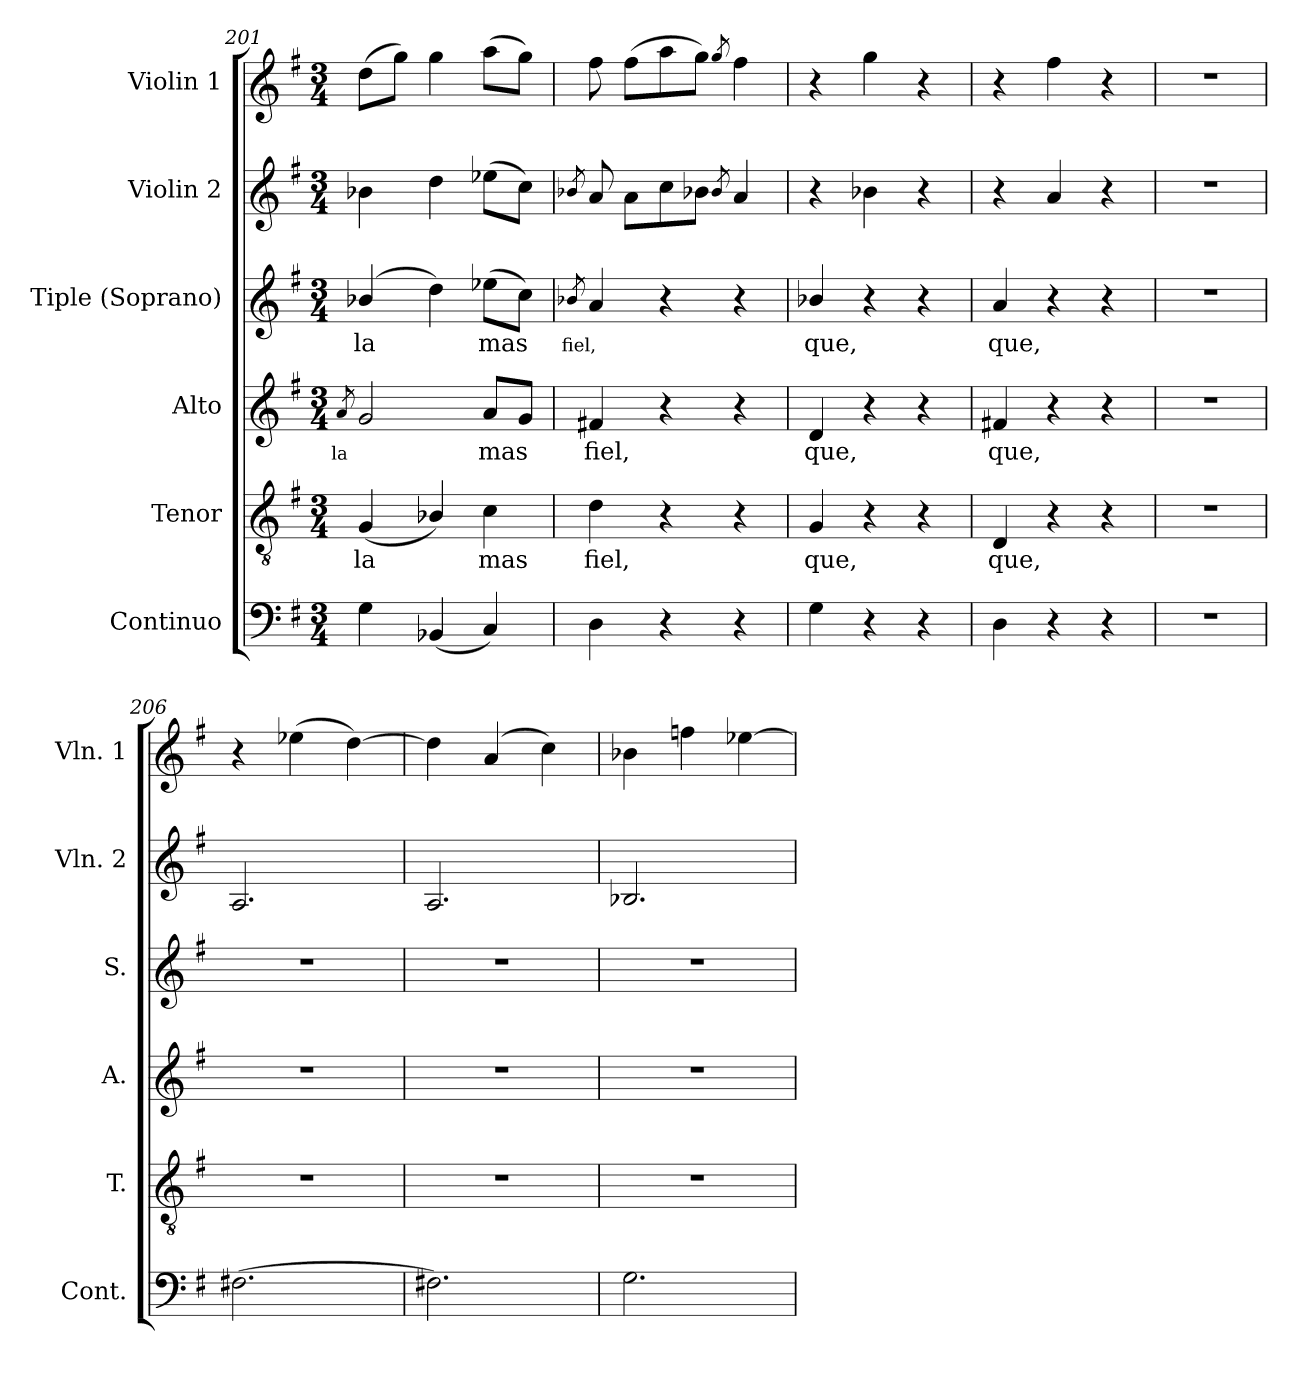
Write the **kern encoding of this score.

**kern	**kern	**text	**kern	**text	**kern	**text	**kern	**kern
*part6	*part5	*part5	*part4	*part4	*part3	*part3	*part2	*part1
*staff6	*staff5	*staff5	*staff4	*staff4	*staff3	*staff3	*staff2	*staff1
*I"Continuo	*I"Tenor	*	*I"Alto	*	*I"Tiple (Soprano)	*	*I"Violin 2	*I"Violin 1
*I'Cont.	*I'T.	*	*I'A.	*	*I'S.	*	*I'Vln. 2	*I'Vln. 1
*clefF4	*clefGv2	*	*clefG2	*	*clefG2	*	*clefG2	*clefG2
*	*ITrd7c12	*	*	*	*	*	*	*
*k[f#]	*k[f#]	*	*k[f#]	*	*k[f#]	*	*k[f#]	*k[f#]
*G:	*G:	*	*G:	*	*G:	*	*G:	*G:
*M3/4	*M3/4	*	*M3/4	*	*M3/4	*	*M3/4	*M3/4
=201	=201	=201	=201	=201	=201	=201	=201	=201
!	!	!	!	!LO:LY:b:color=#000000	!	!	!	!
.	.	.	8qai/	la	.	.	.	.
!	!	!LO:LY:b:color=#000000	!	!	!	!	!	!
!	!	!	!	!	!	!LO:LY:b:color=#000000	!	!
4Gi\	(4GGi/	la	2gi/	.	(4b-Xi/	la	4b-Xi\	(8ddi\L
.	.	.	.	.	.	.	.	8ggi\J)
(4BB-Xi/	4BB-Xi/)	.	.	.	4ddi\)	.	4ddi\	4ggi\
!	!	!LO:LY:b:color=#000000	!	!	!	!	!	!
!	!	!	!	!LO:LY:b:color=#000000	!	!	!	!
!	!	!	!	!	!	!LO:LY:b:color=#000000	!	!
4Ci/)	4Ci\	mas	8ai/L	mas	(8ee-Xi\L	mas	(8ee-Xi\L	(8aai\L
.	.	.	8gi/J	.	8cci\J)	.	8cci\J)	8ggi\J)
=202	=202	=202	=202	=202	=202	=202	=202	=202
!	!	!	!	!	!	!LO:LY:b:color=#000000	!	!
.	.	.	.	.	8qb-Xi/	fiel,	8qb-Xi/	.
!	!	!LO:LY:b:color=#000000	!	!	!	!	!	!
!	!	!	!	!LO:LY:b:color=#000000	!	!	!	!
4Di\	4Di\	fiel,	4f#Xi/	fiel,	4ai/	.	8ai/	8ff#i\
.	.	.	.	.	.	.	8ai\L	(8ff#i\L
4r	4r	.	4r	.	4r	.	8cci\	8aai\
.	.	.	.	.	.	.	8b-i\J	8ggi\J)
.	.	.	.	.	.	.	8qb-i/	8qggi/
4r	4r	.	4r	.	4r	.	4ai/	4ff#i\
=203	=203	=203	=203	=203	=203	=203	=203	=203
!	!	!LO:LY:b:color=#000000	!	!	!	!	!	!
!	!	!	!	!LO:LY:b:color=#000000	!	!	!	!
!	!	!	!	!	!	!LO:LY:b:color=#000000	!	!
4Gi\	4GGi/	que,	4di/	que,	4b-Xi/	que,	4r	4r
4r	4r	.	4r	.	4r	.	4b-Xi\	4ggi\
4r	4r	.	4r	.	4r	.	4r	4r
=204	=204	=204	=204	=204	=204	=204	=204	=204
!	!	!LO:LY:b:color=#000000	!	!	!	!	!	!
!	!	!	!	!LO:LY:b:color=#000000	!	!	!	!
!	!	!	!	!	!	!LO:LY:b:color=#000000	!	!
4Di\	4DDi/	que,	4f#Xi/	que,	4ai/	que,	4r	4r
4r	4r	.	4r	.	4r	.	4ai/	4ff#i\
4r	4r	.	4r	.	4r	.	4r	4r
!!LO:LB:g=z
=205	=205	=205	=205	=205	=205	=205	=205	=205
!LO:N:vis=1	!LO:N:vis=1	!	!LO:N:vis=1	!	!LO:N:vis=1	!	!LO:N:vis=1	!LO:N:vis=1
2.r	2.r	.	2.r	.	2.r	.	2.r	2.r
=206	=206	=206	=206	=206	=206	=206	=206	=206
!	!LO:N:vis=1	!	!LO:N:vis=1	!	!LO:N:vis=1	!	!	!
[2.F#Xi\	2.r	.	2.r	.	2.r	.	2.Ai/	4r
.	.	.	.	.	.	.	.	(4ee-Xi\
.	.	.	.	.	.	.	.	[4ddi\)
=207	=207	=207	=207	=207	=207	=207	=207	=207
!	!LO:N:vis=1	!	!LO:N:vis=1	!	!LO:N:vis=1	!	!	!
2.F#Xi\]	2.r	.	2.r	.	2.r	.	2.Ai/	4ddi\]
.	.	.	.	.	.	.	.	(4ai/
.	.	.	.	.	.	.	.	4cci\)
=208	=208	=208	=208	=208	=208	=208	=208	=208
!	!LO:N:vis=1	!	!LO:N:vis=1	!	!LO:N:vis=1	!	!	!
2.Gi\	2.r	.	2.r	.	2.r	.	2.B-Xi/	4b-Xi\
.	.	.	.	.	.	.	.	4ffni\
.	.	.	.	.	.	.	.	[4ee-Xi\
=	=	=	=	=	=	=	=	=
*-	*-	*-	*-	*-	*-	*-	*-	*-
